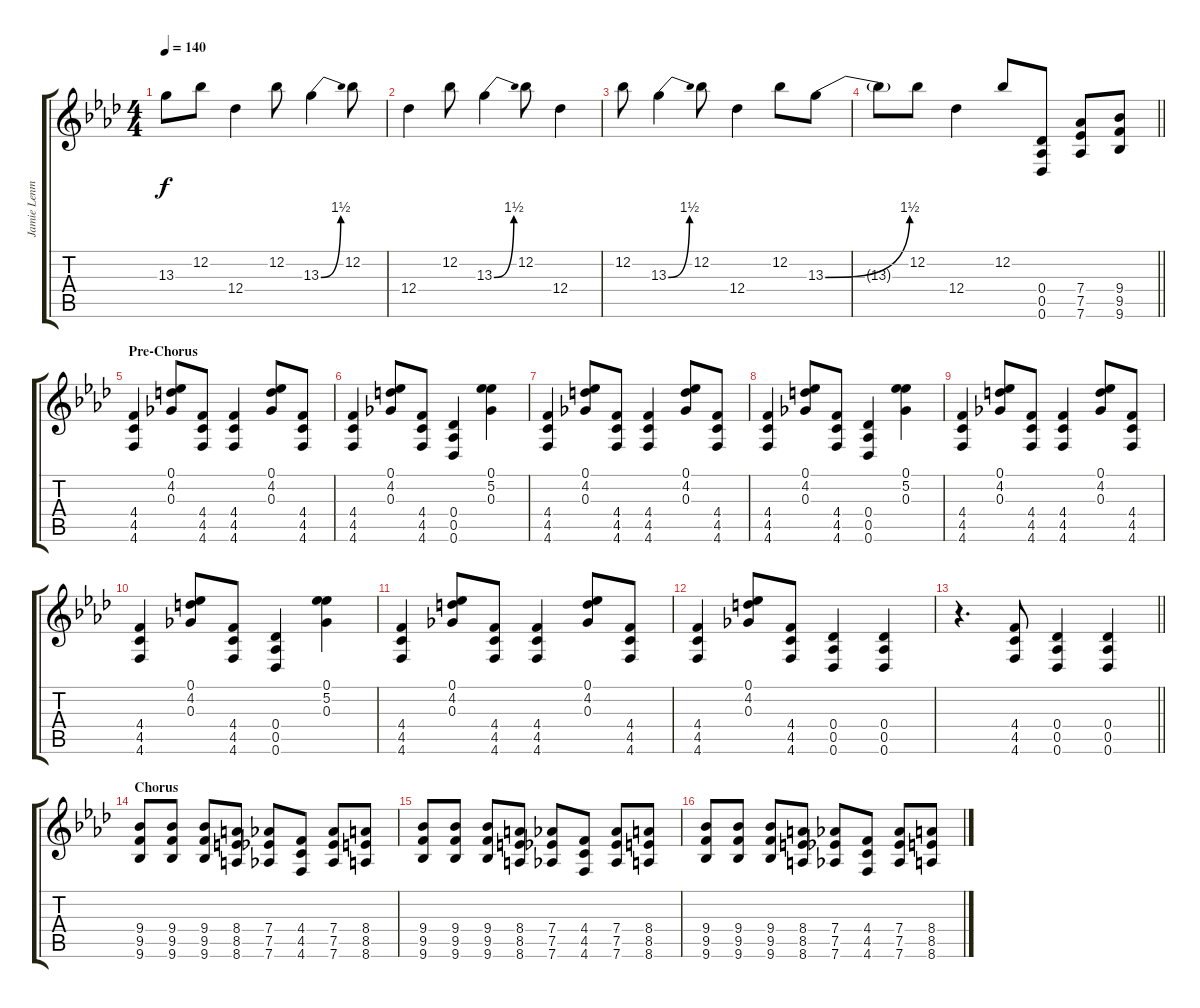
\track ("Jamie Lenman (Left)" "Jamie Lenm") {instrument distortionguitar}
\staff {score tabs}
\tuning (Eb4 Bb3 Gb3 Db3 Ab2 Db2) {hide}
\ts (4 4)
\tempo 140
\clef g2
\ks fminor
13.3{t}.8{dy f} 12.2.8 12.4.4 12.2.8 13.3{be (bend 0 0 60 6)}.4 12.2.8 |
12.4.4 12.2.8 13.3{be (bend 0 0 60 6)}.4 12.2.8 12.4.4 |
12.2.8 13.3{be (bend 0 0 60 6)}.4 12.2.8 12.4.4 12.2.8 13.3{be (bend 0 0 60 6)}.8 |
\barLineRight lightlight
13.3{t}.8 12.2.8 12.4.4 12.2.8 (0.4 0.5 0.6).8 (7.4 7.5 7.6).8 (9.4 9.5 9.6).8 |
\section ("" "Pre-Chorus")
(4.4 4.5 4.6).4 (0.1 4.2 0.3).8 (4.4 4.5 4.6).8 (4.4 4.5 4.6).4 (0.1 4.2 0.3).8 (4.4 4.5 4.6).8 |
(4.4 4.5 4.6).4 (0.1 4.2 0.3).8 (4.4 4.5 4.6).8 (0.4 0.5 0.6).4 (0.1 5.2 0.3).4 |
(4.4 4.5 4.6).4 (0.1 4.2 0.3).8 (4.4 4.5 4.6).8 (4.4 4.5 4.6).4 (0.1 4.2 0.3).8 (4.4 4.5 4.6).8 |
(4.4 4.5 4.6).4 (0.1 4.2 0.3).8 (4.4 4.5 4.6).8 (0.4 0.5 0.6).4 (0.1 5.2 0.3).4 |
(4.4 4.5 4.6).4 (0.1 4.2 0.3).8 (4.4 4.5 4.6).8 (4.4 4.5 4.6).4 (0.1 4.2 0.3).8 (4.4 4.5 4.6).8 |
(4.4 4.5 4.6).4 (0.1 4.2 0.3).8 (4.4 4.5 4.6).8 (0.4 0.5 0.6).4 (0.1 5.2 0.3).4 |
(4.4 4.5 4.6).4 (0.1 4.2 0.3).8 (4.4 4.5 4.6).8 (4.4 4.5 4.6).4 (0.1 4.2 0.3).8 (4.4 4.5 4.6).8 |
(4.4 4.5 4.6).4 (0.1 4.2 0.3).8 (4.4 4.5 4.6).8 (0.4 0.5 0.6).4 (0.4 0.5 0.6).4 |
\barLineRight lightlight
r.4{d} (4.4 4.5 4.6).8 (0.4 0.5 0.6).4 (0.4 0.5 0.6).4 |
\section ("" "Chorus")
(9.4 9.5 9.6).8 (9.4 9.5 9.6).8 (9.4 9.5 9.6).8 (8.4 8.5 8.6).8 (7.4 7.5 7.6).8 (4.4 4.5 4.6).8 (7.4 7.5 7.6).8 (8.4 8.5 8.6).8 |
(9.4 9.5 9.6).8 (9.4 9.5 9.6).8 (9.4 9.5 9.6).8 (8.4 8.5 8.6).8 (7.4 7.5 7.6).8 (4.4 4.5 4.6).8 (7.4 7.5 7.6).8 (8.4 8.5 8.6).8 |
(9.4 9.5 9.6).8 (9.4 9.5 9.6).8 (9.4 9.5 9.6).8 (8.4 8.5 8.6).8 (7.4 7.5 7.6).8 (4.4 4.5 4.6).8 (7.4 7.5 7.6).8 (8.4 8.5 8.6).8
